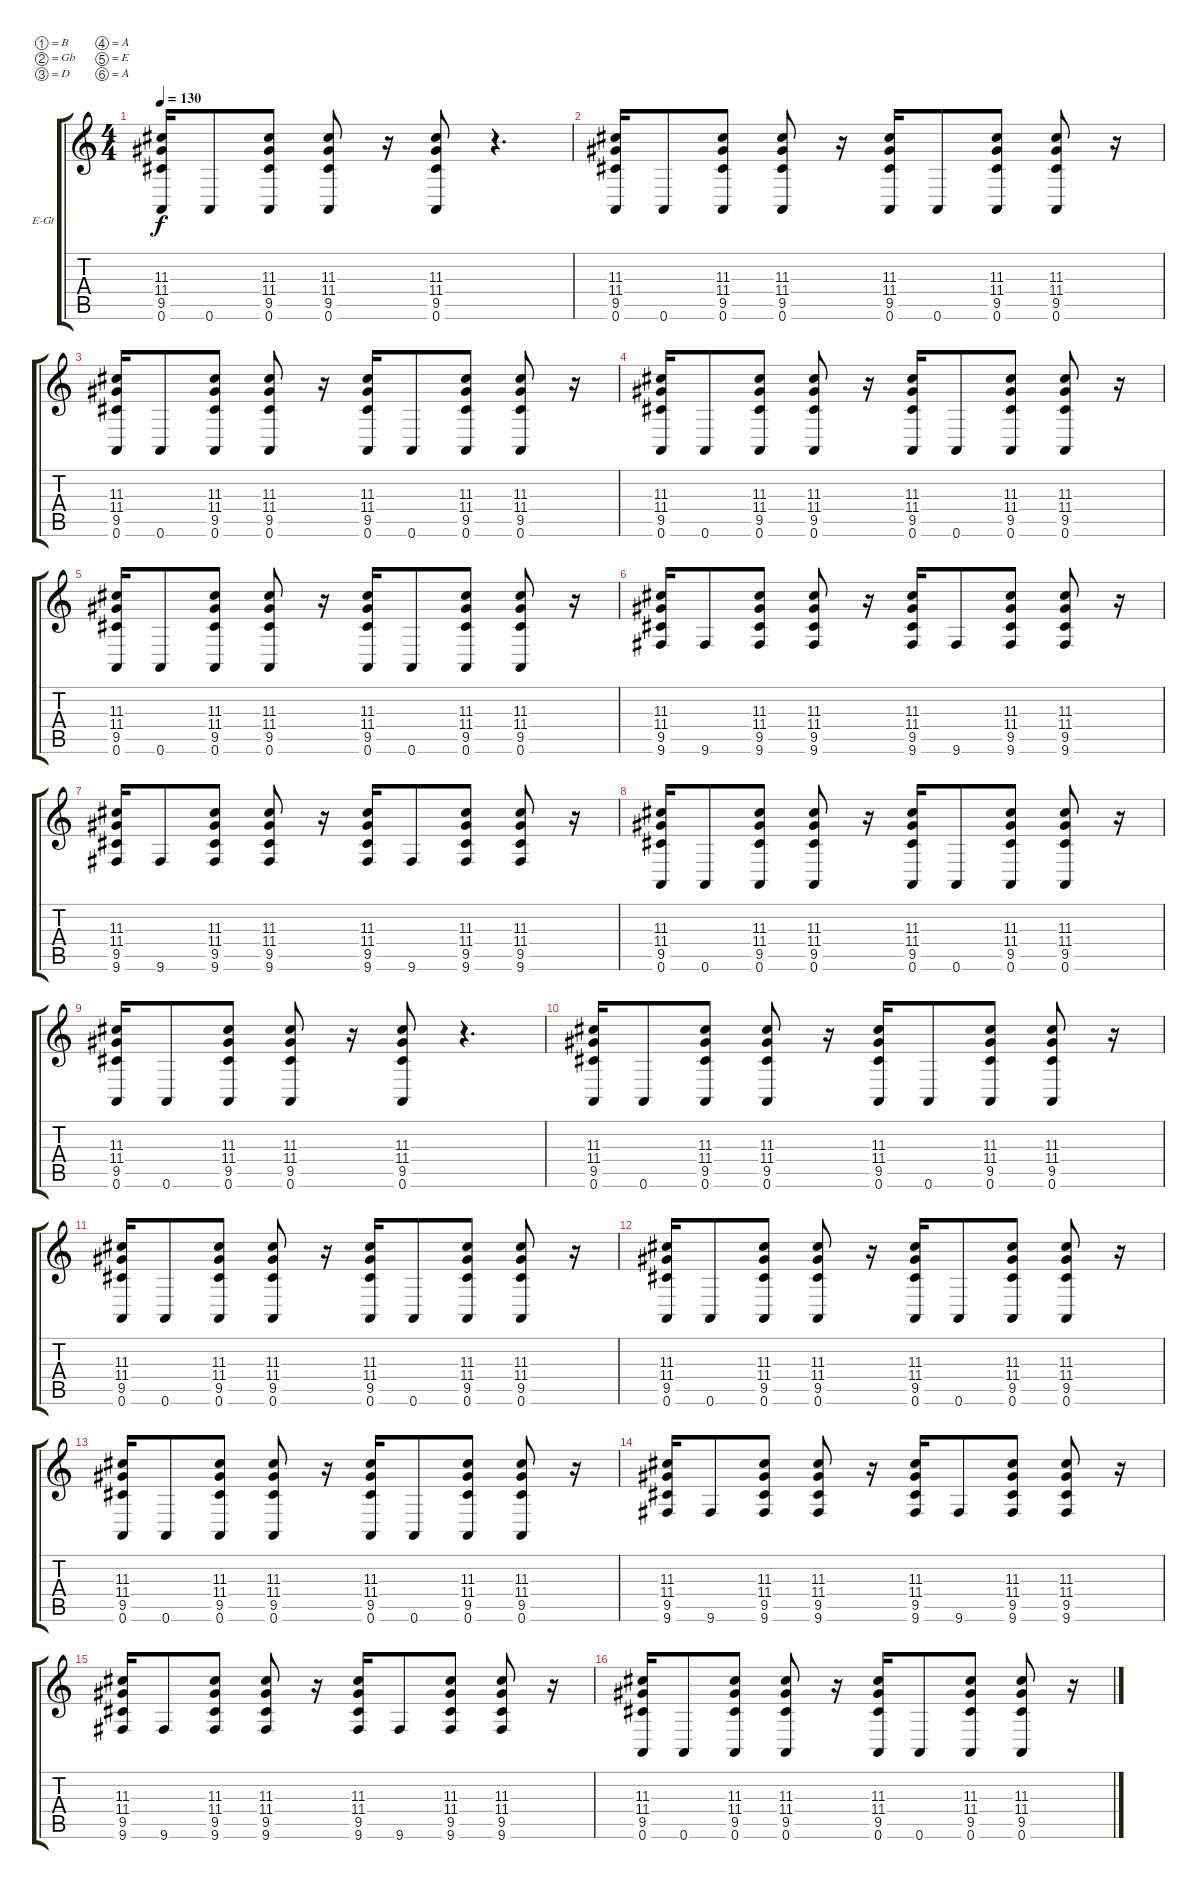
\bracketExtendMode groupsimilarinstruments
\firstSystemTrackNameOrientation horizontal
\otherSystemsTrackNameOrientation horizontal
\track ("Electric Guitar 1" "E-Gt") {instrument distortionguitar}
\staff {score tabs}
\tuning (B3 Gb3 D3 A2 E2 A1)
\ts (4 4)
\tempo 130
\clef g2
\ks c
(0.6 9.5 11.4 11.3).16{dy f} 0.6.8 (0.6 9.5 11.4 11.3).8 (0.6 9.5 11.4 11.3).8 r.16 (0.6 9.5 11.4 11.3).8 r.4{d} |
(0.6 9.5 11.4 11.3).16 0.6.8 (0.6 9.5 11.4 11.3).8 (0.6 9.5 11.4 11.3).8 r.16 (0.6 9.5 11.4 11.3).16 0.6.8 (0.6 9.5 11.4 11.3).8 (0.6 9.5 11.4 11.3).8 r.16 |
(0.6 9.5 11.4 11.3).16 0.6.8 (0.6 9.5 11.4 11.3).8 (0.6 9.5 11.4 11.3).8 r.16 (0.6 9.5 11.4 11.3).16 0.6.8 (0.6 9.5 11.4 11.3).8 (0.6 9.5 11.4 11.3).8 r.16 |
(0.6 9.5 11.4 11.3).16 0.6.8 (0.6 9.5 11.4 11.3).8 (0.6 9.5 11.4 11.3).8 r.16 (0.6 9.5 11.4 11.3).16 0.6.8 (0.6 9.5 11.4 11.3).8 (0.6 9.5 11.4 11.3).8 r.16 |
(0.6 9.5 11.4 11.3).16 0.6.8 (0.6 9.5 11.4 11.3).8 (0.6 9.5 11.4 11.3).8 r.16 (0.6 9.5 11.4 11.3).16 0.6.8 (0.6 9.5 11.4 11.3).8 (0.6 9.5 11.4 11.3).8 r.16 |
(9.6 9.5 11.4 11.3).16 9.6.8 (9.6 9.5 11.4 11.3).8 (9.6 9.5 11.4 11.3).8 r.16 (9.6 9.5 11.4 11.3).16 9.6.8 (9.6 9.5 11.4 11.3).8 (9.6 9.5 11.4 11.3).8 r.16 |
(9.6 9.5 11.4 11.3).16 9.6.8 (9.6 9.5 11.4 11.3).8 (9.6 9.5 11.4 11.3).8 r.16 (9.6 9.5 11.4 11.3).16 9.6.8 (9.6 9.5 11.4 11.3).8 (9.6 9.5 11.4 11.3).8 r.16 |
(0.6 9.5 11.4 11.3).16 0.6.8 (0.6 9.5 11.4 11.3).8 (0.6 9.5 11.4 11.3).8 r.16 (0.6 9.5 11.4 11.3).16 0.6.8 (0.6 9.5 11.4 11.3).8 (0.6 9.5 11.4 11.3).8 r.16 |
(0.6 9.5 11.4 11.3).16 0.6.8 (0.6 9.5 11.4 11.3).8 (0.6 9.5 11.4 11.3).8 r.16 (0.6 9.5 11.4 11.3).8 r.4{d} |
(0.6 9.5 11.4 11.3).16 0.6.8 (0.6 9.5 11.4 11.3).8 (0.6 9.5 11.4 11.3).8 r.16 (0.6 9.5 11.4 11.3).16 0.6.8 (0.6 9.5 11.4 11.3).8 (0.6 9.5 11.4 11.3).8 r.16 |
(0.6 9.5 11.4 11.3).16 0.6.8 (0.6 9.5 11.4 11.3).8 (0.6 9.5 11.4 11.3).8 r.16 (0.6 9.5 11.4 11.3).16 0.6.8 (0.6 9.5 11.4 11.3).8 (0.6 9.5 11.4 11.3).8 r.16 |
(0.6 9.5 11.4 11.3).16 0.6.8 (0.6 9.5 11.4 11.3).8 (0.6 9.5 11.4 11.3).8 r.16 (0.6 9.5 11.4 11.3).16 0.6.8 (0.6 9.5 11.4 11.3).8 (0.6 9.5 11.4 11.3).8 r.16 |
(0.6 9.5 11.4 11.3).16 0.6.8 (0.6 9.5 11.4 11.3).8 (0.6 9.5 11.4 11.3).8 r.16 (0.6 9.5 11.4 11.3).16 0.6.8 (0.6 9.5 11.4 11.3).8 (0.6 9.5 11.4 11.3).8 r.16 |
(9.6 9.5 11.4 11.3).16 9.6.8 (9.6 9.5 11.4 11.3).8 (9.6 9.5 11.4 11.3).8 r.16 (9.6 9.5 11.4 11.3).16 9.6.8 (9.6 9.5 11.4 11.3).8 (9.6 9.5 11.4 11.3).8 r.16 |
(9.6 9.5 11.4 11.3).16 9.6.8 (9.6 9.5 11.4 11.3).8 (9.6 9.5 11.4 11.3).8 r.16 (9.6 9.5 11.4 11.3).16 9.6.8 (9.6 9.5 11.4 11.3).8 (9.6 9.5 11.4 11.3).8 r.16 |
(0.6 9.5 11.4 11.3).16 0.6.8 (0.6 9.5 11.4 11.3).8 (0.6 9.5 11.4 11.3).8 r.16 (0.6 9.5 11.4 11.3).16 0.6.8 (0.6 9.5 11.4 11.3).8 (0.6 9.5 11.4 11.3).8 r.16
